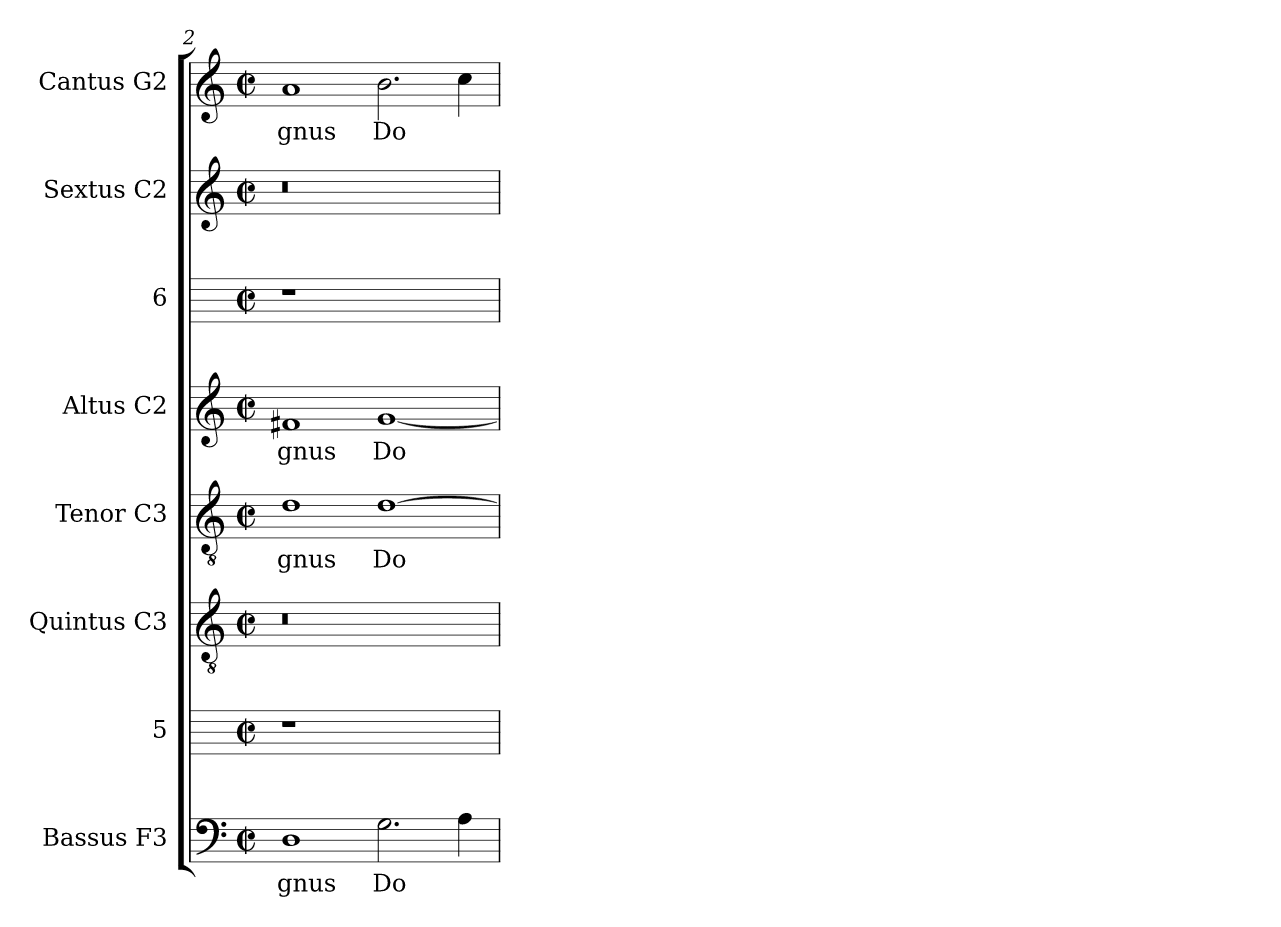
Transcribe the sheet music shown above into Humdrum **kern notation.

**kern	**text	**kern	**kern	**kern	**text	**kern	**text	**kern	**kern	**kern	**text
*part8	*part8	*part7	*part6	*part5	*part5	*part4	*part4	*part3	*part2	*part1	*part1
*staff8	*staff8	*staff7	*staff6	*staff5	*staff5	*staff4	*staff4	*staff3	*staff2	*staff1	*staff1
*I"Bassus  F3	*	*I"5	*I"Quintus  C3	*I"Tenor  C3	*	*I"Altus  C2	*	*I"6	*I"Sextus  C2	*I"Cantus  G2	*
*I'B	*	*	*	*I'T	*	*I'A	*	*	*	*I'C	*
*clefF4	*	*	*clefGv2	*clefGv2	*	*clefG2	*	*	*clefG2	*clefG2	*
*k[]	*	*k[]	*k[]	*k[]	*	*k[]	*	*k[]	*k[]	*k[]	*
*C:	*	*C:	*C:	*C:	*	*C:	*	*C:	*C:	*C:	*
*M2/2	*	*M2/2	*M2/2	*M2/2	*	*M2/2	*	*M2/2	*M2/2	*M2/2	*
*met(c|)	*	*met(c|)	*met(c|)	*met(c|)	*	*met(c|)	*	*met(c|)	*met(c|)	*met(c|)	*
=2	=2	=2	=2	=2	=2	=2	=2	=2	=2	=2	=2
!	!LO:LY:b:cj	!	!	!	!LO:LY:b:cj	!	!LO:LY:b:cj	!	!	!	!LO:LY:b:cj
1D	-gnus	1r	0r	1d	-gnus	1f#X	-gnus	1r	0r	1a	-gnus
!	!LO:LY:b:cj	!	!	!	!LO:LY:b:cj	!	!LO:LY:b:cj	!	!	!	!LO:LY:b:cj
2.G\	Do-	1ryy	.	[>1d	Do-	[<1g	Do-	1ryy	.	2.b\	Do-
!	!LO:LY:b:cj	!	!	!	!	!	!	!	!	!	!LO:LY:b:cj
4A\	--	.	.	.	.	.	.	.	.	4cc\	--
=	=	=	=	=	=	=	=	=	=	=	=
*-	*-	*-	*-	*-	*-	*-	*-	*-	*-	*-	*-
